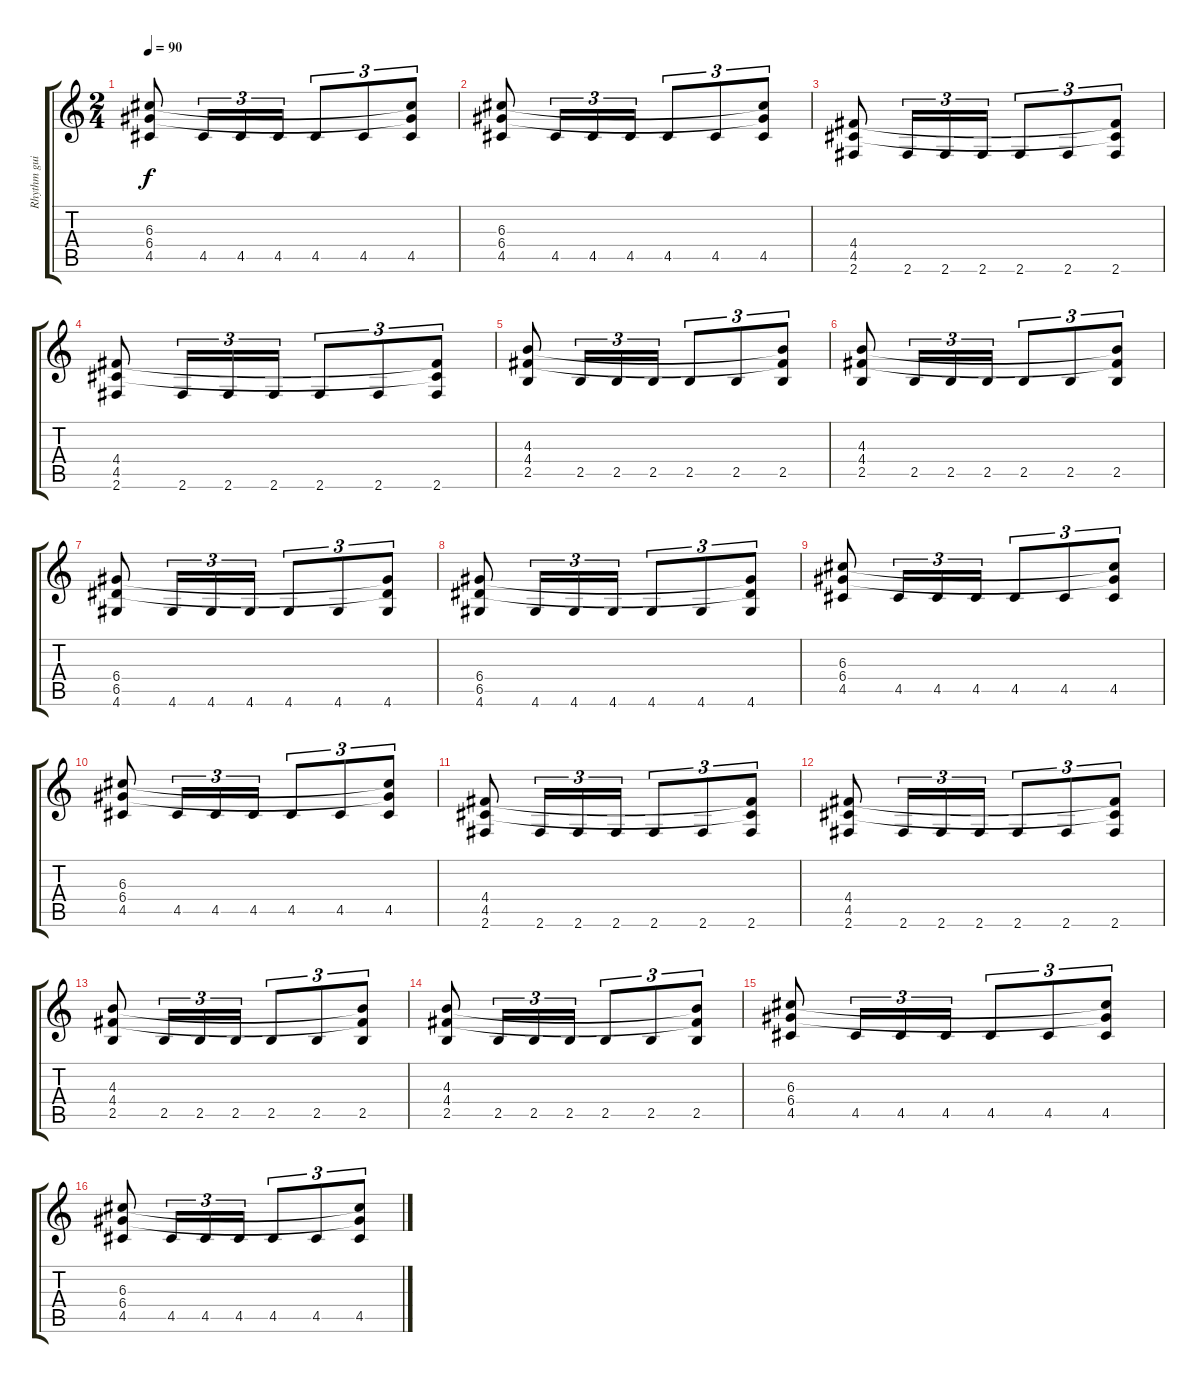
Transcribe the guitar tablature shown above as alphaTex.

\track ("Rhythm guitar + addition lead" "Rhythm gui") {instrument overdrivenguitar}
\staff {score tabs}
\tuning (E4 B3 G3 D3 A2 E2) {hide}
\ts (2 4)
\tempo 90
\clef g2
\ks c
(6.3 6.4 4.5).8{dy f} 4.5.16{tu (3 2)} 4.5.16{tu (3 2)} 4.5.16{tu (3 2)} 4.5.8{tu (3 2)} 4.5.8{tu (3 2)} (6.3{t} 6.4{t} 4.5).8{tu (3 2)} |
(6.3 6.4 4.5).8 4.5.16{tu (3 2)} 4.5.16{tu (3 2)} 4.5.16{tu (3 2)} 4.5.8{tu (3 2)} 4.5.8{tu (3 2)} (6.3{t} 6.4{t} 4.5).8{tu (3 2)} |
(4.4 4.5 2.6).8 2.6.16{tu (3 2)} 2.6.16{tu (3 2)} 2.6.16{tu (3 2)} 2.6.8{tu (3 2)} 2.6.8{tu (3 2)} (4.4{t} 4.5{t} 2.6).8{tu (3 2)} |
(4.4 4.5 2.6).8 2.6.16{tu (3 2)} 2.6.16{tu (3 2)} 2.6.16{tu (3 2)} 2.6.8{tu (3 2)} 2.6.8{tu (3 2)} (4.4{t} 4.5{t} 2.6).8{tu (3 2)} |
(4.3 4.4 2.5).8 2.5.16{tu (3 2)} 2.5.16{tu (3 2)} 2.5.16{tu (3 2)} 2.5.8{tu (3 2)} 2.5.8{tu (3 2)} (4.3{t} 4.4{t} 2.5).8{tu (3 2)} |
(4.3 4.4 2.5).8 2.5.16{tu (3 2)} 2.5.16{tu (3 2)} 2.5.16{tu (3 2)} 2.5.8{tu (3 2)} 2.5.8{tu (3 2)} (4.3{t} 4.4{t} 2.5).8{tu (3 2)} |
(6.4 6.5 4.6).8 4.6.16{tu (3 2)} 4.6.16{tu (3 2)} 4.6.16{tu (3 2)} 4.6.8{tu (3 2)} 4.6.8{tu (3 2)} (6.4{t} 6.5{t} 4.6).8{tu (3 2)} |
(6.4 6.5 4.6).8 4.6.16{tu (3 2)} 4.6.16{tu (3 2)} 4.6.16{tu (3 2)} 4.6.8{tu (3 2)} 4.6.8{tu (3 2)} (6.4{t} 6.5{t} 4.6).8{tu (3 2)} |
(6.3 6.4 4.5).8 4.5.16{tu (3 2)} 4.5.16{tu (3 2)} 4.5.16{tu (3 2)} 4.5.8{tu (3 2)} 4.5.8{tu (3 2)} (6.3{t} 6.4{t} 4.5).8{tu (3 2)} |
(6.3 6.4 4.5).8 4.5.16{tu (3 2)} 4.5.16{tu (3 2)} 4.5.16{tu (3 2)} 4.5.8{tu (3 2)} 4.5.8{tu (3 2)} (6.3{t} 6.4{t} 4.5).8{tu (3 2)} |
(4.4 4.5 2.6).8 2.6.16{tu (3 2)} 2.6.16{tu (3 2)} 2.6.16{tu (3 2)} 2.6.8{tu (3 2)} 2.6.8{tu (3 2)} (4.4{t} 4.5{t} 2.6).8{tu (3 2)} |
(4.4 4.5 2.6).8 2.6.16{tu (3 2)} 2.6.16{tu (3 2)} 2.6.16{tu (3 2)} 2.6.8{tu (3 2)} 2.6.8{tu (3 2)} (4.4{t} 4.5{t} 2.6).8{tu (3 2)} |
(4.3 4.4 2.5).8 2.5.16{tu (3 2)} 2.5.16{tu (3 2)} 2.5.16{tu (3 2)} 2.5.8{tu (3 2)} 2.5.8{tu (3 2)} (4.3{t} 4.4{t} 2.5).8{tu (3 2)} |
(4.3 4.4 2.5).8 2.5.16{tu (3 2)} 2.5.16{tu (3 2)} 2.5.16{tu (3 2)} 2.5.8{tu (3 2)} 2.5.8{tu (3 2)} (4.3{t} 4.4{t} 2.5).8{tu (3 2)} |
(6.3 6.4 4.5).8 4.5.16{tu (3 2)} 4.5.16{tu (3 2)} 4.5.16{tu (3 2)} 4.5.8{tu (3 2)} 4.5.8{tu (3 2)} (6.3{t} 6.4{t} 4.5).8{tu (3 2)} |
(6.3 6.4 4.5).8 4.5.16{tu (3 2)} 4.5.16{tu (3 2)} 4.5.16{tu (3 2)} 4.5.8{tu (3 2)} 4.5.8{tu (3 2)} (6.3{t} 6.4{t} 4.5).8{tu (3 2)}
